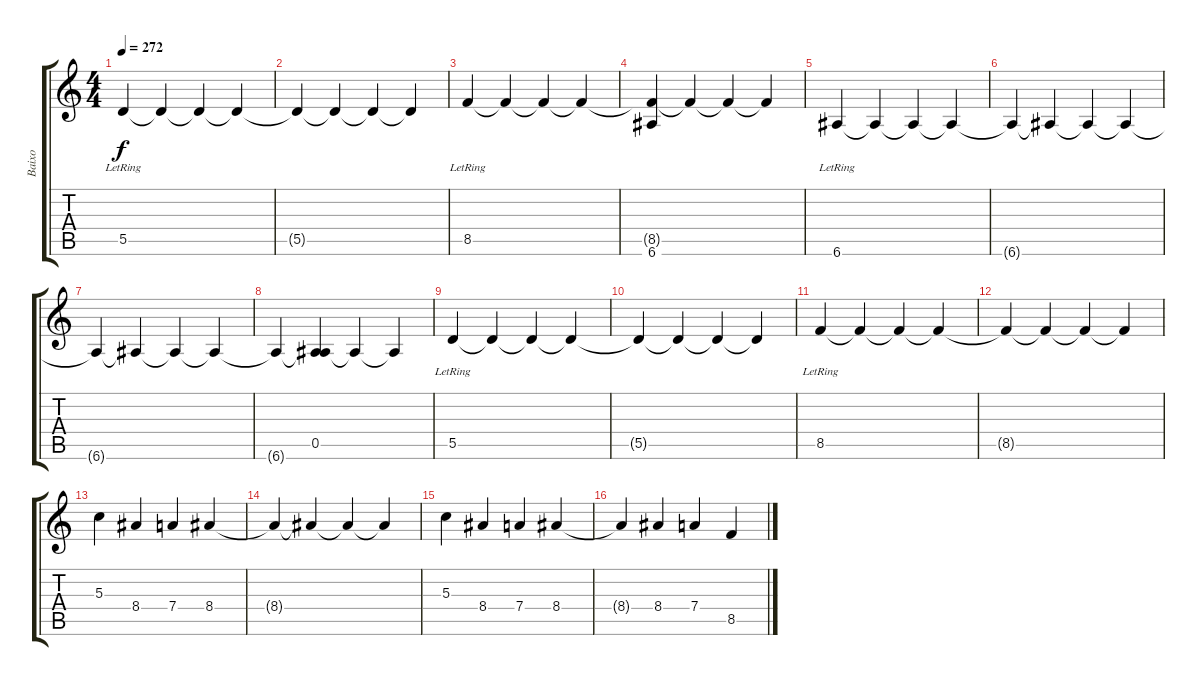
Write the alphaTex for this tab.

\track ("Baixo" "Baixo") {instrument electricbassfinger}
\staff {score tabs}
\tuning (E4 B3 G3 D3 A2 E2) {hide}
\ts (4 4)
\tempo 272
\clef g2
\ks c
5.5{lr}.4{dy f} 5.5{t}.4 5.5{t}.4 5.5{t}.4 |
5.5{t}.4 5.5{t}.4 5.5{t}.4 5.5{t}.4 |
8.5{lr}.4 8.5{t}.4 8.5{t}.4 8.5{t}.4 |
(8.5{t} 6.6).4 8.5{t}.4 8.5{t}.4 8.5{t}.4 |
6.6{lr}.4 6.6{t}.4 6.6{t}.4 6.6{t}.4 |
6.6{t}.4 6.6{t}.4 6.6{t}.4 6.6{t}.4 |
6.6{t}.4 6.6{t}.4 6.6{t}.4 6.6{t}.4 |
6.6{t}.4 (0.5 6.6{t}).4 6.6{t}.4 6.6{t}.4 |
5.5{lr}.4 5.5{t}.4 5.5{t}.4 5.5{t}.4 |
5.5{t}.4 5.5{t}.4 5.5{t}.4 5.5{t}.4 |
8.5{lr}.4 8.5{t}.4 8.5{t}.4 8.5{t}.4 |
8.5{t}.4 8.5{t}.4 8.5{t}.4 8.5{t}.4 |
5.3.4 8.4.4 7.4.4 8.4.4 |
8.4{t}.4 8.4{t}.4 8.4{t}.4 8.4{t}.4 |
5.3.4 8.4.4 7.4.4 8.4.4 |
8.4{t}.4 8.4.4 7.4.4 8.5.4
